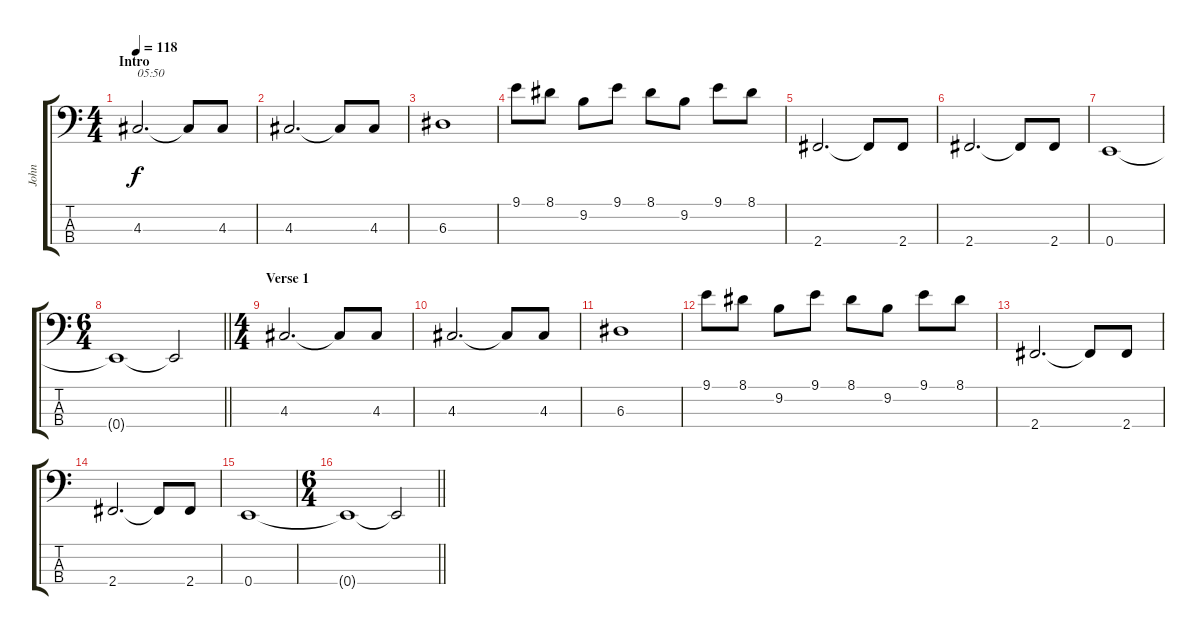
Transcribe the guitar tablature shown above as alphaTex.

\track ("John" "John") {solo instrument electricbassfinger}
\staff {score tabs}
\tuning (G2 D2 A1 E1) {hide}
\ts (4 4)
\section ("" "Intro")
\tempo 118
\clef f4
\ks c
4.3.2{d txt "05:50" dy f instrument electricbassfinger} 4.3{t}.8 4.3.8 |
4.3.2{d} 4.3{t}.8 4.3.8 |
6.3.1 |
9.1.8 8.1.8 9.2.8 9.1.8 8.1.8 9.2.8 9.1.8 8.1.8 |
2.4.2{d} 2.4{t}.8 2.4.8 |
2.4.2{d} 2.4{t}.8 2.4.8 |
0.4.1 |
\ts (6 4)
\barLineRight lightlight
0.4{t}.1 0.4{t}.2 |
\ts (4 4)
\section ("" "Verse 1")
4.3.2{d} 4.3{t}.8 4.3.8 |
4.3.2{d} 4.3{t}.8 4.3.8 |
6.3.1 |
9.1.8 8.1.8 9.2.8 9.1.8 8.1.8 9.2.8 9.1.8 8.1.8 |
2.4.2{d} 2.4{t}.8 2.4.8 |
2.4.2{d} 2.4{t}.8 2.4.8 |
0.4.1 |
\ts (6 4)
\barLineRight lightlight
0.4{t}.1 0.4{t}.2
